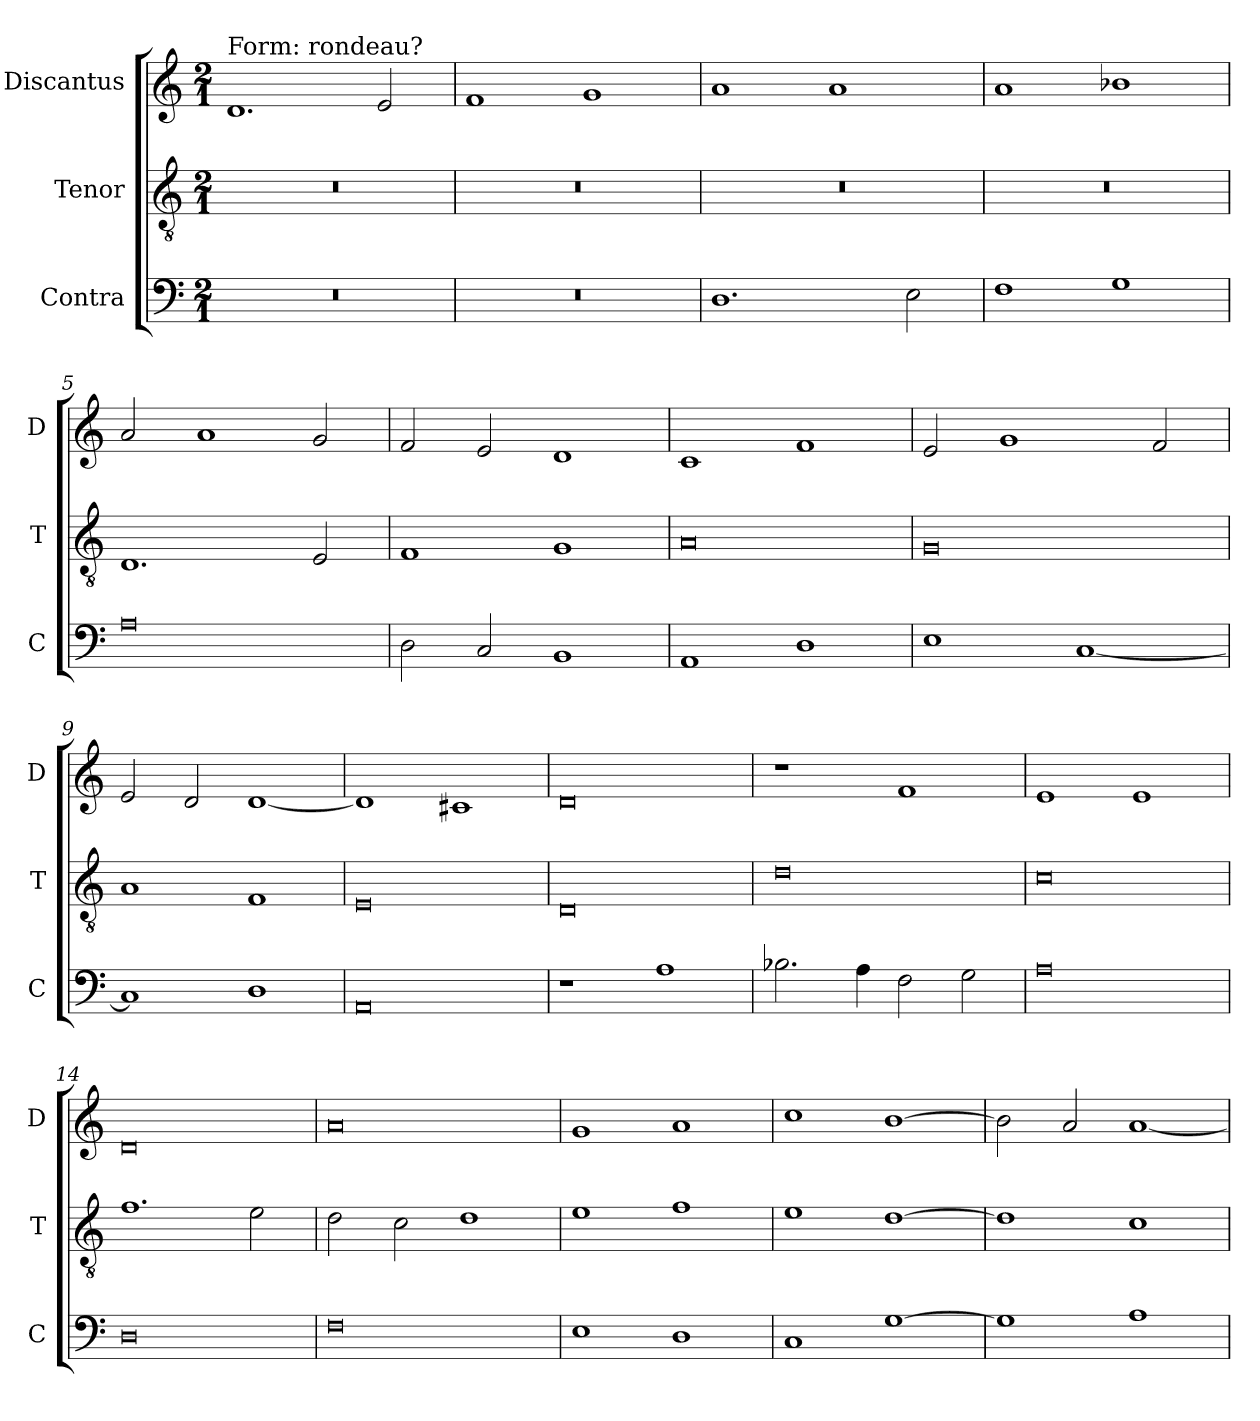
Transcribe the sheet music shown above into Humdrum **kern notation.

**kern	**kern	**kern
*part3	*part2	*part1
*staff3	*staff2	*staff1
*I"Contra	*I"Tenor	*I"Discantus
*I'C	*I'T	*I'D
*clefF4	*clefGv2	*clefG2
*k[]	*k[]	*k[]
*M2/1	*M2/1	*M2/1
=1	=1	=1
!	!	!LO:TX:a:t=Form&colon; rondeau?
0r	0r	1.d
.	.	2e/
=2	=2	=2
0r	0r	1f
.	.	1g
=3	=3	=3
1.D	0r	1a
.	.	1a
2E\	.	.
=4	=4	=4
1F	0r	1a
1G	.	1b-X
=5	=5	=5
0A	1.D	2a/
.	.	1a
.	2E/	2g/
=6	=6	=6
2D\	1F	2f/
2C/	.	2e/
1BB	1G	1d
=7	=7	=7
1AA	0A	1c
1D	.	1f
=8	=8	=8
1E	0G	2e/
.	.	1g
[1C	.	.
.	.	2f/
=9	=9	=9
1C]	1A	2e/
.	.	2d/
1D	1F	[1d
=10	=10	=10
0AA	0E	1d]
.	.	1c#X
=11	=11	=11
1r	0D	0d
1A	.	.
=12	=12	=12
2.B-X\	0d	1r
4A\	.	.
2F\	.	1f
2G\	.	.
=13	=13	=13
0A	0c	1e
.	.	1e
=14	=14	=14
0D	1.f	0d
.	2e\	.
=15	=15	=15
0F	2d\	0a
.	2c\	.
.	1d	.
=16	=16	=16
1E	1e	1g
1D	1f	1a
=17	=17	=17
1C	1e	1cc
[1G	[1d	[1b
=18	=18	=18
1G]	1d]	2b\]
.	.	2a/
1A	1c	[1a
=	=	=
*-	*-	*-
